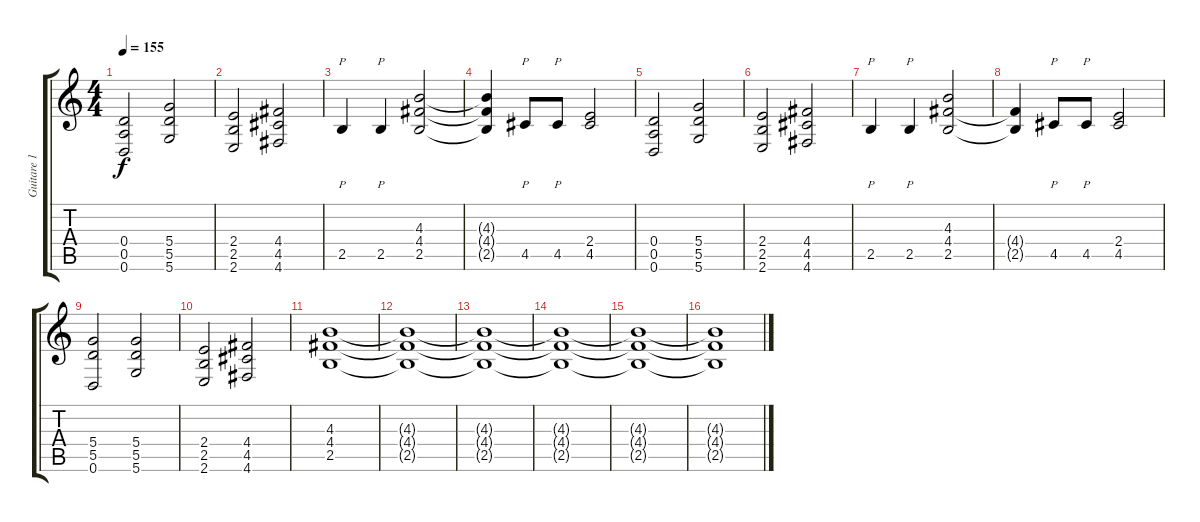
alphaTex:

\track ("Guitare 1" "Guitare 1") {instrument distortionguitar}
\staff {score tabs}
\tuning (E4 B3 G3 D3 A2 D2) {hide}
\ts (4 4)
\tempo 155
\clef g2
\ks c
(0.4 0.5 0.6).2{dy f} (5.4 5.5 5.6).2 |
(2.4 2.5 2.6).2 (4.4 4.5 4.6).2 |
2.5.4{p} 2.5.4{p} (4.3 4.4 2.5).2 |
(4.3{t} 4.4{t} 2.5{t}).4 4.5.8{p} 4.5.8{p} (2.4 4.5).2 |
(0.4 0.5 0.6).2 (5.4 5.5 5.6).2 |
(2.4 2.5 2.6).2 (4.4 4.5 4.6).2 |
2.5.4{p} 2.5.4{p} (4.3 4.4 2.5).2 |
(4.4{t} 2.5{t}).4 4.5.8{p} 4.5.8{p} (2.4 4.5).2 |
(5.4 5.5 0.6).2 (5.4 5.5 5.6).2 |
(2.4 2.5 2.6).2 (4.4 4.5 4.6).2 |
(4.3 4.4 2.5).1{volume 9} |
(4.3{t} 4.4{t} 2.5{t}).1 |
(4.3{t} 4.4{t} 2.5{t}).1{volume 6} |
(4.3{t} 4.4{t} 2.5{t}).1 |
(4.3{t} 4.4{t} 2.5{t}).1{volume 3} |
(4.3{t} 4.4{t} 2.5{t}).1
